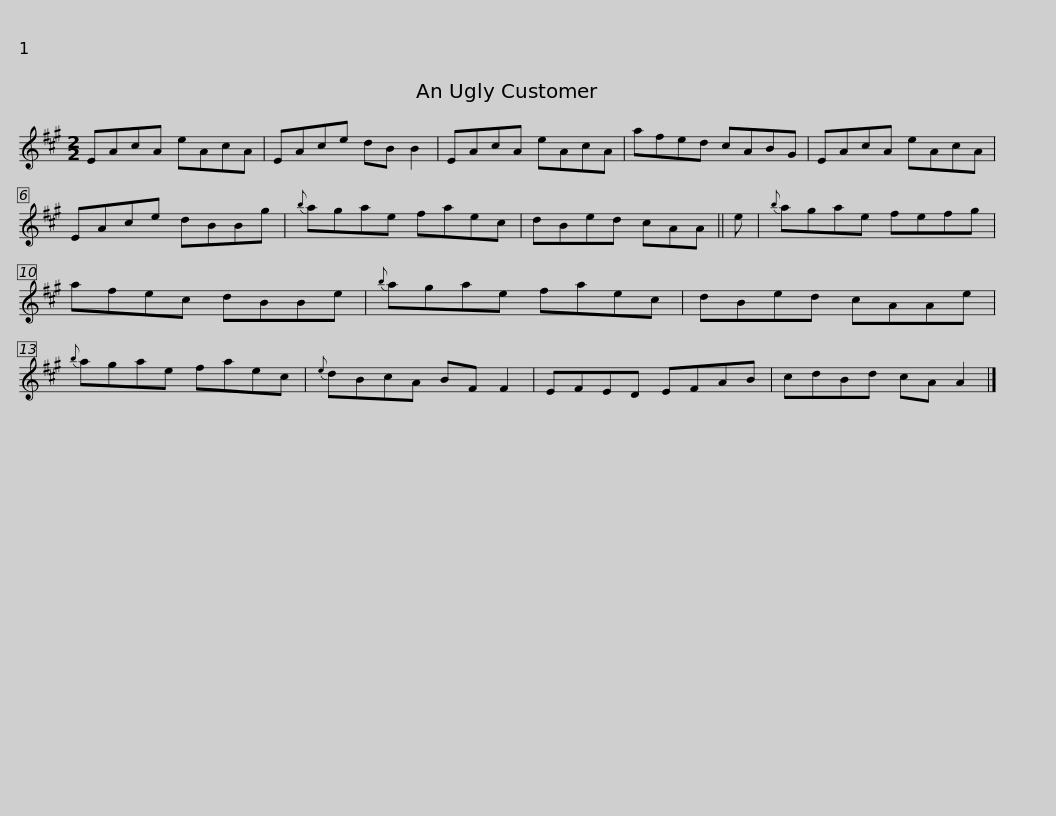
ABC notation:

X:1
L:1/8
M:2/2
I:linebreak $
K:A
V:1 treble
V:1
 EAcA eAcA | EAce dB B2 | EAcA eAcA | afed cABG | EAcA eAcA |$ %5
 EAce dBBg |{b} agae faec | dBed cAA || e |{b} agae fefg | %10
 afec dBBe |${b} agae faec | dBed cAAe |{b} agae faec |{e} dBcA BF F2 | %15
 EFED EFAB |$ cdBd cA A2 |] %17
